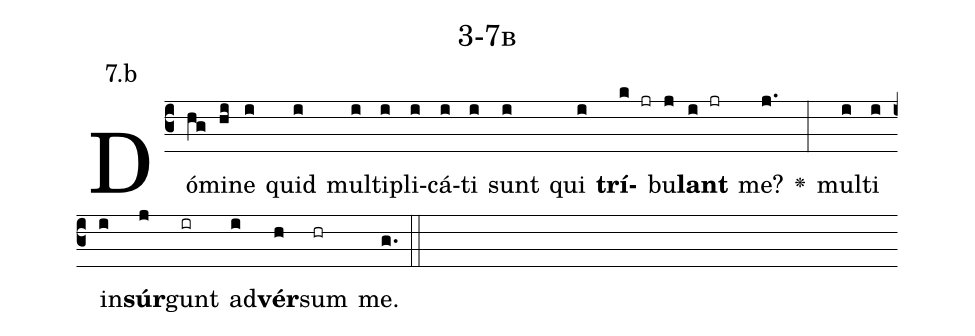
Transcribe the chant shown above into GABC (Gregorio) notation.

name: 3-7b;
annotation: 7.b;
%%
(c3)Dó(hg)mi(hi)ne(i) quid(i) mul(i)ti(i)pli(i)cá(i)ti(i) sunt(i) qui(i) <b>trí</b>(k jr)bu(j)<b>lant</b>(i jr) me?(j.) <v>\greheightstar</v>(:) mul(i)ti(i) in(i)<b>súr</b>(j)gunt(ir) ad(i)<b>vér</b>(h)sum(hr) me.(g.) (::)


%E(i) u(i) o(j) u(i) a(h) e.(g.) (::)
